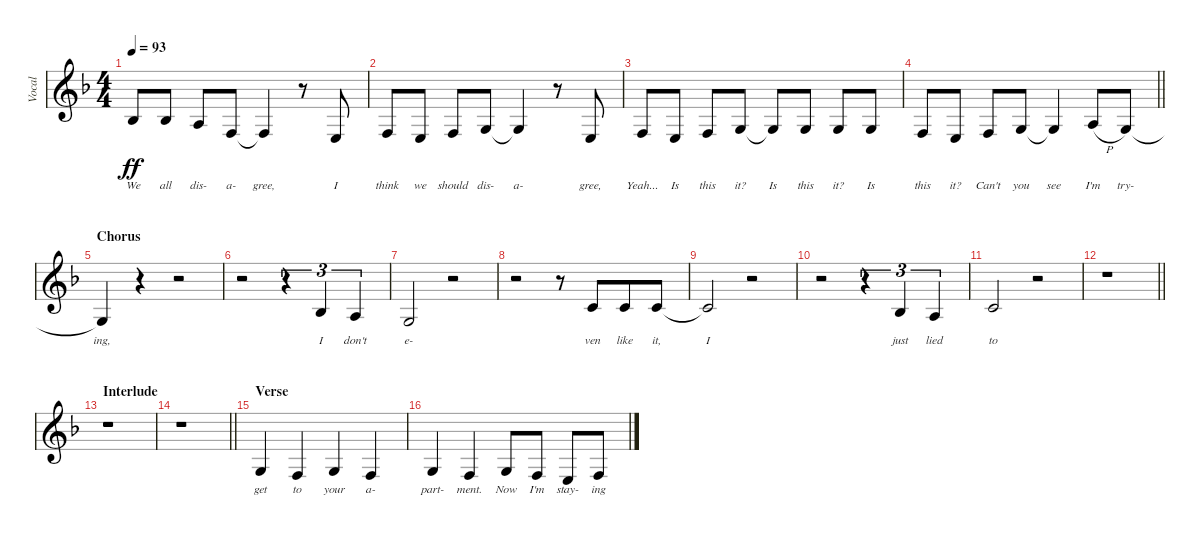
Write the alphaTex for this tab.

\track ("Vocal" "Vocal") {instrument oboe}
\staff {score}
\tuning (E4 B3 G3 D3 A2 E2) {hide}
\ts (4 4)
\tempo 93
\clef g2
\ks f
3.3.8{lyrics (0 "We") lyrics (1 "") lyrics (2 "") lyrics (3 "") lyrics (4 "") dy ff} 3.3.8{lyrics (0 "all") lyrics (1 "") lyrics (2 "") lyrics (3 "") lyrics (4 "")} 2.3.8{lyrics (0 "dis-") lyrics (1 "") lyrics (2 "") lyrics (3 "") lyrics (4 "")} 3.4.8{lyrics (0 "a-") lyrics (1 "") lyrics (2 "") lyrics (3 "") lyrics (4 "")} 3.4{t}.4{lyrics (0 "gree,") lyrics (1 "") lyrics (2 "") lyrics (3 "") lyrics (4 "")} r.8 2.4.8{lyrics (0 "I") lyrics (1 "") lyrics (2 "") lyrics (3 "") lyrics (4 "")} |
3.4.8{lyrics (0 "think") lyrics (1 "") lyrics (2 "") lyrics (3 "") lyrics (4 "")} 2.4.8{lyrics (0 "we") lyrics (1 "") lyrics (2 "") lyrics (3 "") lyrics (4 "")} 3.4.8{lyrics (0 "should") lyrics (1 "") lyrics (2 "") lyrics (3 "") lyrics (4 "")} 0.3.8{lyrics (0 "dis-") lyrics (1 "") lyrics (2 "") lyrics (3 "") lyrics (4 "")} 0.3{t}.4{lyrics (0 "a-") lyrics (1 "") lyrics (2 "") lyrics (3 "") lyrics (4 "")} r.8 2.4.8{lyrics (0 "gree,") lyrics (1 "") lyrics (2 "") lyrics (3 "") lyrics (4 "")} |
3.4.8{lyrics (0 "Yeah...") lyrics (1 "") lyrics (2 "") lyrics (3 "") lyrics (4 "")} 2.4.8{lyrics (0 "Is") lyrics (1 "") lyrics (2 "") lyrics (3 "") lyrics (4 "")} 3.4.8{lyrics (0 "this") lyrics (1 "") lyrics (2 "") lyrics (3 "") lyrics (4 "")} 0.3.8{lyrics (0 "it?") lyrics (1 "") lyrics (2 "") lyrics (3 "") lyrics (4 "")} 0.3{t}.8{lyrics (0 "Is") lyrics (1 "") lyrics (2 "") lyrics (3 "") lyrics (4 "")} 0.3.8{lyrics (0 "this") lyrics (1 "") lyrics (2 "") lyrics (3 "") lyrics (4 "")} 0.3.8{lyrics (0 "it?") lyrics (1 "") lyrics (2 "") lyrics (3 "") lyrics (4 "")} 0.3.8{lyrics (0 "Is") lyrics (1 "") lyrics (2 "") lyrics (3 "") lyrics (4 "")} |
\barLineRight lightlight
3.4.8{lyrics (0 "this") lyrics (1 "") lyrics (2 "") lyrics (3 "") lyrics (4 "")} 2.4.8{lyrics (0 "it?") lyrics (1 "") lyrics (2 "") lyrics (3 "") lyrics (4 "")} 3.4.8{lyrics (0 "Can't") lyrics (1 "") lyrics (2 "") lyrics (3 "") lyrics (4 "")} 0.3.8{lyrics (0 "you") lyrics (1 "") lyrics (2 "") lyrics (3 "") lyrics (4 "")} 0.3{t}.4{lyrics (0 "see") lyrics (1 "") lyrics (2 "") lyrics (3 "") lyrics (4 "")} 2.3{h}.8{lyrics (0 "I'm") lyrics (1 "") lyrics (2 "") lyrics (3 "") lyrics (4 "")} 0.3.8{lyrics (0 "try-") lyrics (1 "") lyrics (2 "") lyrics (3 "") lyrics (4 "")} |
\section ("" "Chorus")
0.3{t}.4{lyrics (0 "ing,") lyrics (1 "") lyrics (2 "") lyrics (3 "") lyrics (4 "")} r.4 r.2 |
r.2 r.4{tu (3 2)} 3.3.4{tu (3 2) lyrics (0 "I") lyrics (1 "") lyrics (2 "") lyrics (3 "") lyrics (4 "")} 2.3.4{tu (3 2) lyrics (0 "don't") lyrics (1 "") lyrics (2 "") lyrics (3 "") lyrics (4 "")} |
0.3.2{lyrics (0 "e-") lyrics (1 "") lyrics (2 "") lyrics (3 "") lyrics (4 "")} r.2 |
r.2 r.8 1.2.8{lyrics (0 "ven") lyrics (1 "") lyrics (2 "") lyrics (3 "") lyrics (4 "") beam merge} 1.2.8{lyrics (0 "like") lyrics (1 "") lyrics (2 "") lyrics (3 "") lyrics (4 "")} 1.2.8{lyrics (0 "it,") lyrics (1 "") lyrics (2 "") lyrics (3 "") lyrics (4 "")} |
1.2{t}.2{lyrics (0 "I") lyrics (1 "") lyrics (2 "") lyrics (3 "") lyrics (4 "")} r.2 |
r.2 r.4{tu (3 2)} 3.3.4{tu (3 2) lyrics (0 "just") lyrics (1 "") lyrics (2 "") lyrics (3 "") lyrics (4 "")} 2.3.4{tu (3 2) lyrics (0 "lied") lyrics (1 "") lyrics (2 "") lyrics (3 "") lyrics (4 "")} |
1.2.2{lyrics (0 "to") lyrics (1 "") lyrics (2 "") lyrics (3 "") lyrics (4 "")} r.2 |
\barLineRight lightlight
r.1 |
\section ("" "Interlude")
r.1 |
\barLineRight lightlight
r.1 |
\section ("" "Verse")
0.3.4{lyrics (0 "get") lyrics (1 "") lyrics (2 "") lyrics (3 "") lyrics (4 "")} 3.4.4{lyrics (0 "to") lyrics (1 "") lyrics (2 "") lyrics (3 "") lyrics (4 "")} 0.3.4{lyrics (0 "your") lyrics (1 "") lyrics (2 "") lyrics (3 "") lyrics (4 "")} 3.4.4{lyrics (0 "a-") lyrics (1 "") lyrics (2 "") lyrics (3 "") lyrics (4 "")} |
0.3.4{lyrics (0 "part-") lyrics (1 "") lyrics (2 "") lyrics (3 "") lyrics (4 "")} 3.4.4{lyrics (0 "ment.") lyrics (1 "") lyrics (2 "") lyrics (3 "") lyrics (4 "")} 0.3.8{lyrics (0 "Now") lyrics (1 "") lyrics (2 "") lyrics (3 "") lyrics (4 "")} 3.4.8{lyrics (0 "I'm") lyrics (1 "") lyrics (2 "") lyrics (3 "") lyrics (4 "")} 2.4.8{lyrics (0 "stay-") lyrics (1 "") lyrics (2 "") lyrics (3 "") lyrics (4 "")} 3.4.8{lyrics (0 "ing") lyrics (1 "") lyrics (2 "") lyrics (3 "") lyrics (4 "")}
